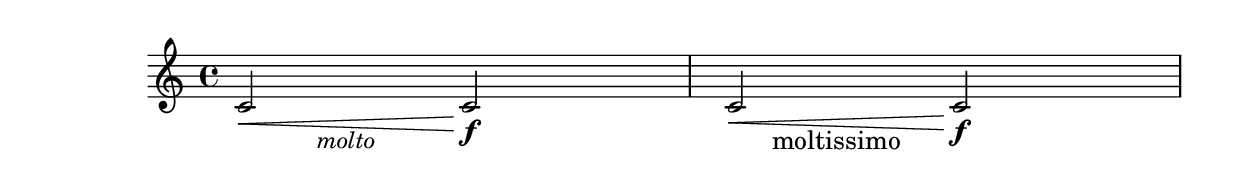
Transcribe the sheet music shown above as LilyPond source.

%% Do not edit this file; it is automatically
%% generated from LSR http://lsr.dsi.unimi.it
%% This file is in the public domain.
\version "2.13.39"

\header {
  lsrtags = "expressive-marks, text"

%% Translation of GIT committish: a874fda3641c9e02f61be5c41b215b8304b8ed00
  texidoces = "
Este ejemplo proporciona una función para tipografiar un regulador con
texto por debajo, como @qq{molto} o @qq{poco}. El ejemplo ilustra
también cómo modificar la manera en que se imprime normalmente un
objeto, utilizando código de Scheme.

"
  doctitlees = "Centrar texto debajo de un regulador"

  texidoc = "
This example provides a function to typeset a hairpin (de)crescendo
with some additional text below it, such as @qq{molto} or @qq{poco}.
The example also illustrates how to modify the way an object is
normally printed, using some Scheme code.

"
  doctitle = "Center text below hairpin dynamics"
} % begin verbatim

hairpinWithCenteredText =
#(define-music-function (parser location text) (markup?)
#{
  \override Voice.Hairpin #'stencil = #(lambda (grob)
    (ly:stencil-aligned-to
     (ly:stencil-combine-at-edge
      (ly:stencil-aligned-to (ly:hairpin::print grob) X CENTER)
      Y DOWN
      (ly:stencil-aligned-to (grob-interpret-markup grob $text) X CENTER))
     X LEFT))
#})

hairpinMolto = \hairpinWithCenteredText \markup { \italic molto }
hairpinMore = \hairpinWithCenteredText \markup { \larger moltissimo }

\layout { ragged-right = ##f }

\relative c' {
  \hairpinMolto
  c2\< c\f
  \hairpinMore
  c2\< c\f
}
